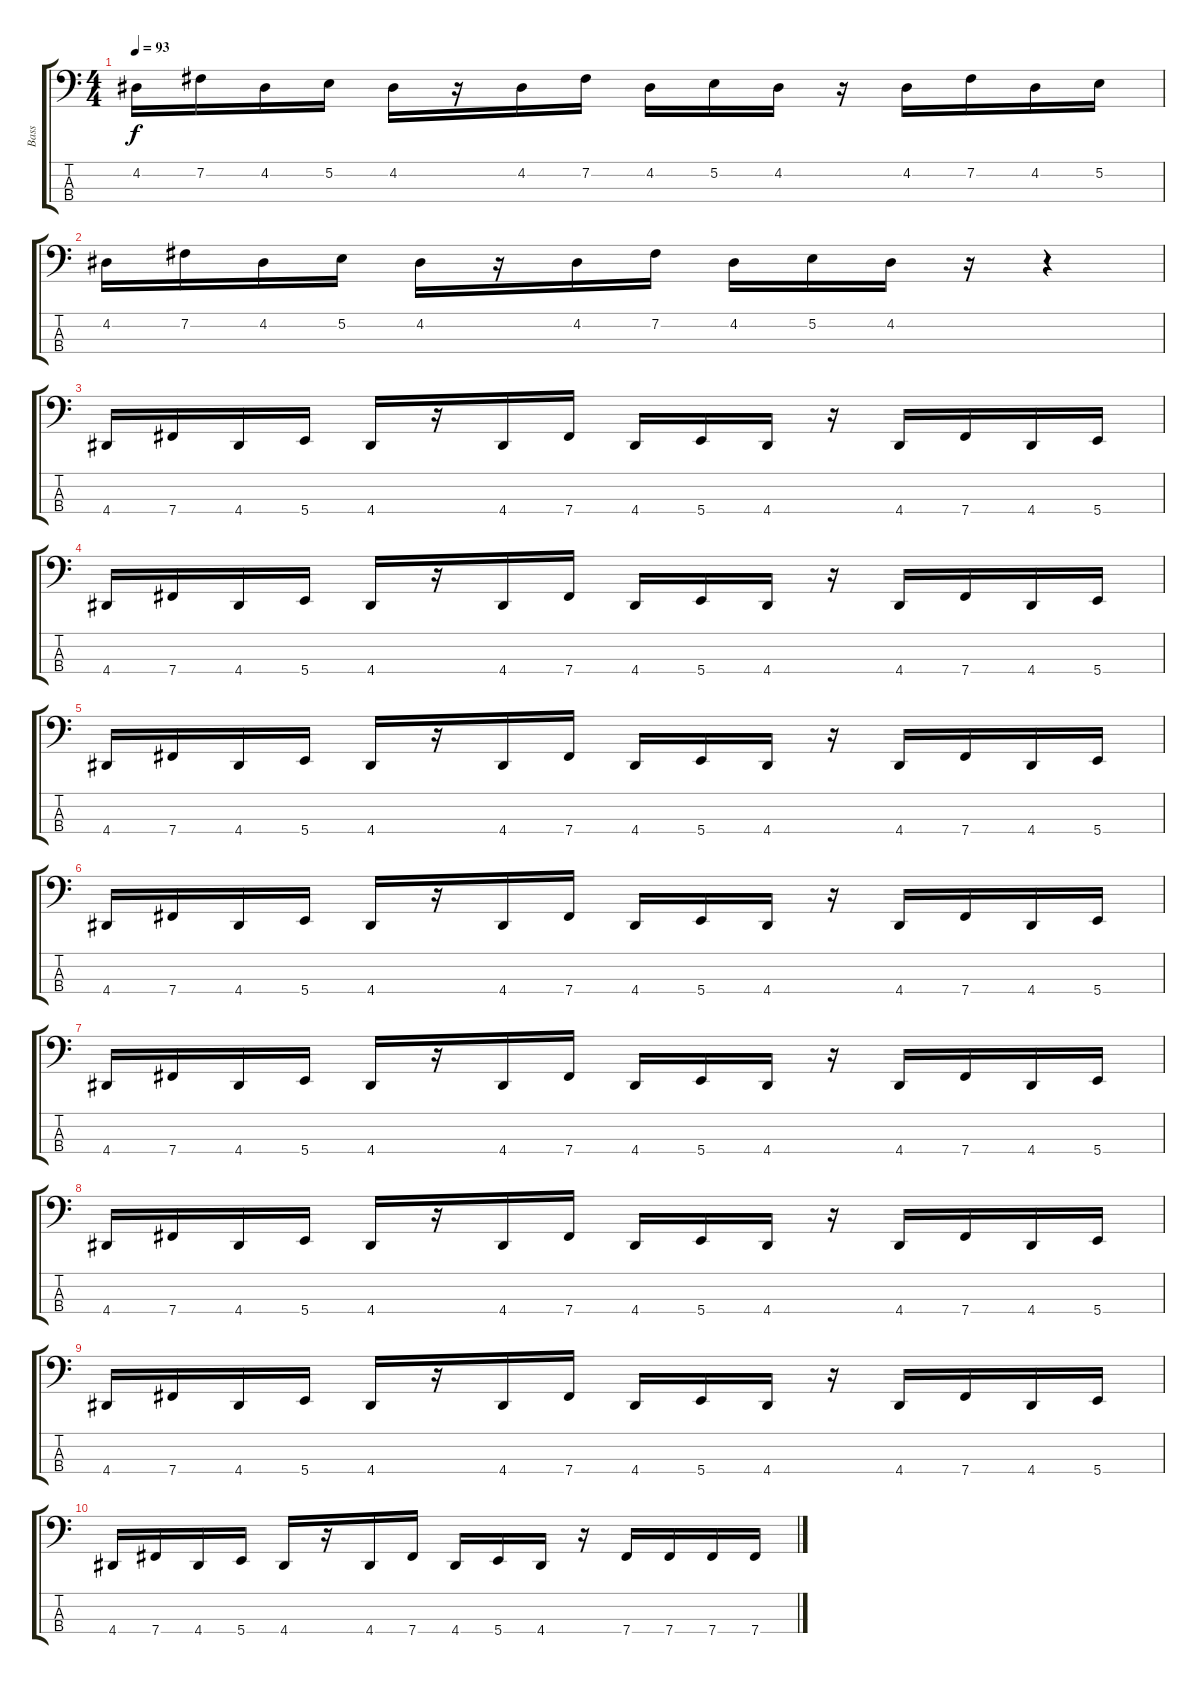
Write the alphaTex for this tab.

\track ("Bass" "Bass") {instrument slapbass2}
\staff {score tabs}
\tuning (E2 B1 Gb1 B0) {hide}
\ts (4 4)
\tempo 93
\clef f4
\ks c
4.2.16{dy f} 7.2.16 4.2.16 5.2.16 4.2.16 r.16 4.2.16 7.2.16 4.2.16 5.2.16 4.2.16 r.16 4.2.16 7.2.16 4.2.16 5.2.16 |
4.2.16 7.2.16 4.2.16 5.2.16 4.2.16 r.16 4.2.16 7.2.16 4.2.16 5.2.16 4.2.16 r.16 r.4 |
4.4.16 7.4.16 4.4.16 5.4.16 4.4.16 r.16 4.4.16 7.4.16 4.4.16 5.4.16 4.4.16 r.16 4.4.16 7.4.16 4.4.16 5.4.16 |
4.4.16 7.4.16 4.4.16 5.4.16 4.4.16 r.16 4.4.16 7.4.16 4.4.16 5.4.16 4.4.16 r.16 4.4.16 7.4.16 4.4.16 5.4.16 |
4.4.16 7.4.16 4.4.16 5.4.16 4.4.16 r.16 4.4.16 7.4.16 4.4.16 5.4.16 4.4.16 r.16 4.4.16 7.4.16 4.4.16 5.4.16 |
4.4.16 7.4.16 4.4.16 5.4.16 4.4.16 r.16 4.4.16 7.4.16 4.4.16 5.4.16 4.4.16 r.16 4.4.16 7.4.16 4.4.16 5.4.16 |
4.4.16 7.4.16 4.4.16 5.4.16 4.4.16 r.16 4.4.16 7.4.16 4.4.16 5.4.16 4.4.16 r.16 4.4.16 7.4.16 4.4.16 5.4.16 |
4.4.16 7.4.16 4.4.16 5.4.16 4.4.16 r.16 4.4.16 7.4.16 4.4.16 5.4.16 4.4.16 r.16 4.4.16 7.4.16 4.4.16 5.4.16 |
4.4.16 7.4.16 4.4.16 5.4.16 4.4.16 r.16 4.4.16 7.4.16 4.4.16 5.4.16 4.4.16 r.16 4.4.16 7.4.16 4.4.16 5.4.16 |
4.4.16 7.4.16 4.4.16 5.4.16 4.4.16 r.16 4.4.16 7.4.16 4.4.16 5.4.16 4.4.16 r.16 7.4.16 7.4.16 7.4.16 7.4.16
